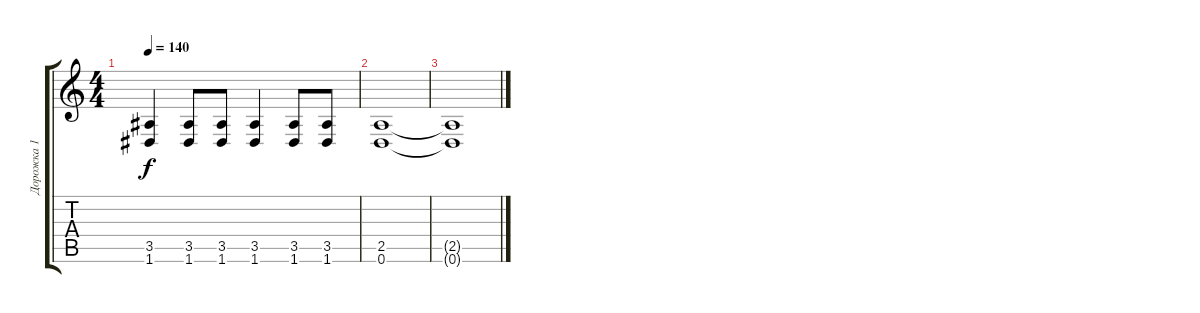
\track ("Дорожка 1" "Дорожка 1") {instrument distortionguitar}
\staff {score tabs}
\tuning (D4 A3 F3 C3 G2 D2) {hide}
\ts (4 4)
\tempo 140
\clef g2
\ks c
(3.5 1.6).4{dy f} (3.5 1.6).8 (3.5 1.6).8 (3.5 1.6).4 (3.5 1.6).8 (3.5 1.6).8 |
(2.5 0.6).1 |
(2.5{t} 0.6{t}).1
